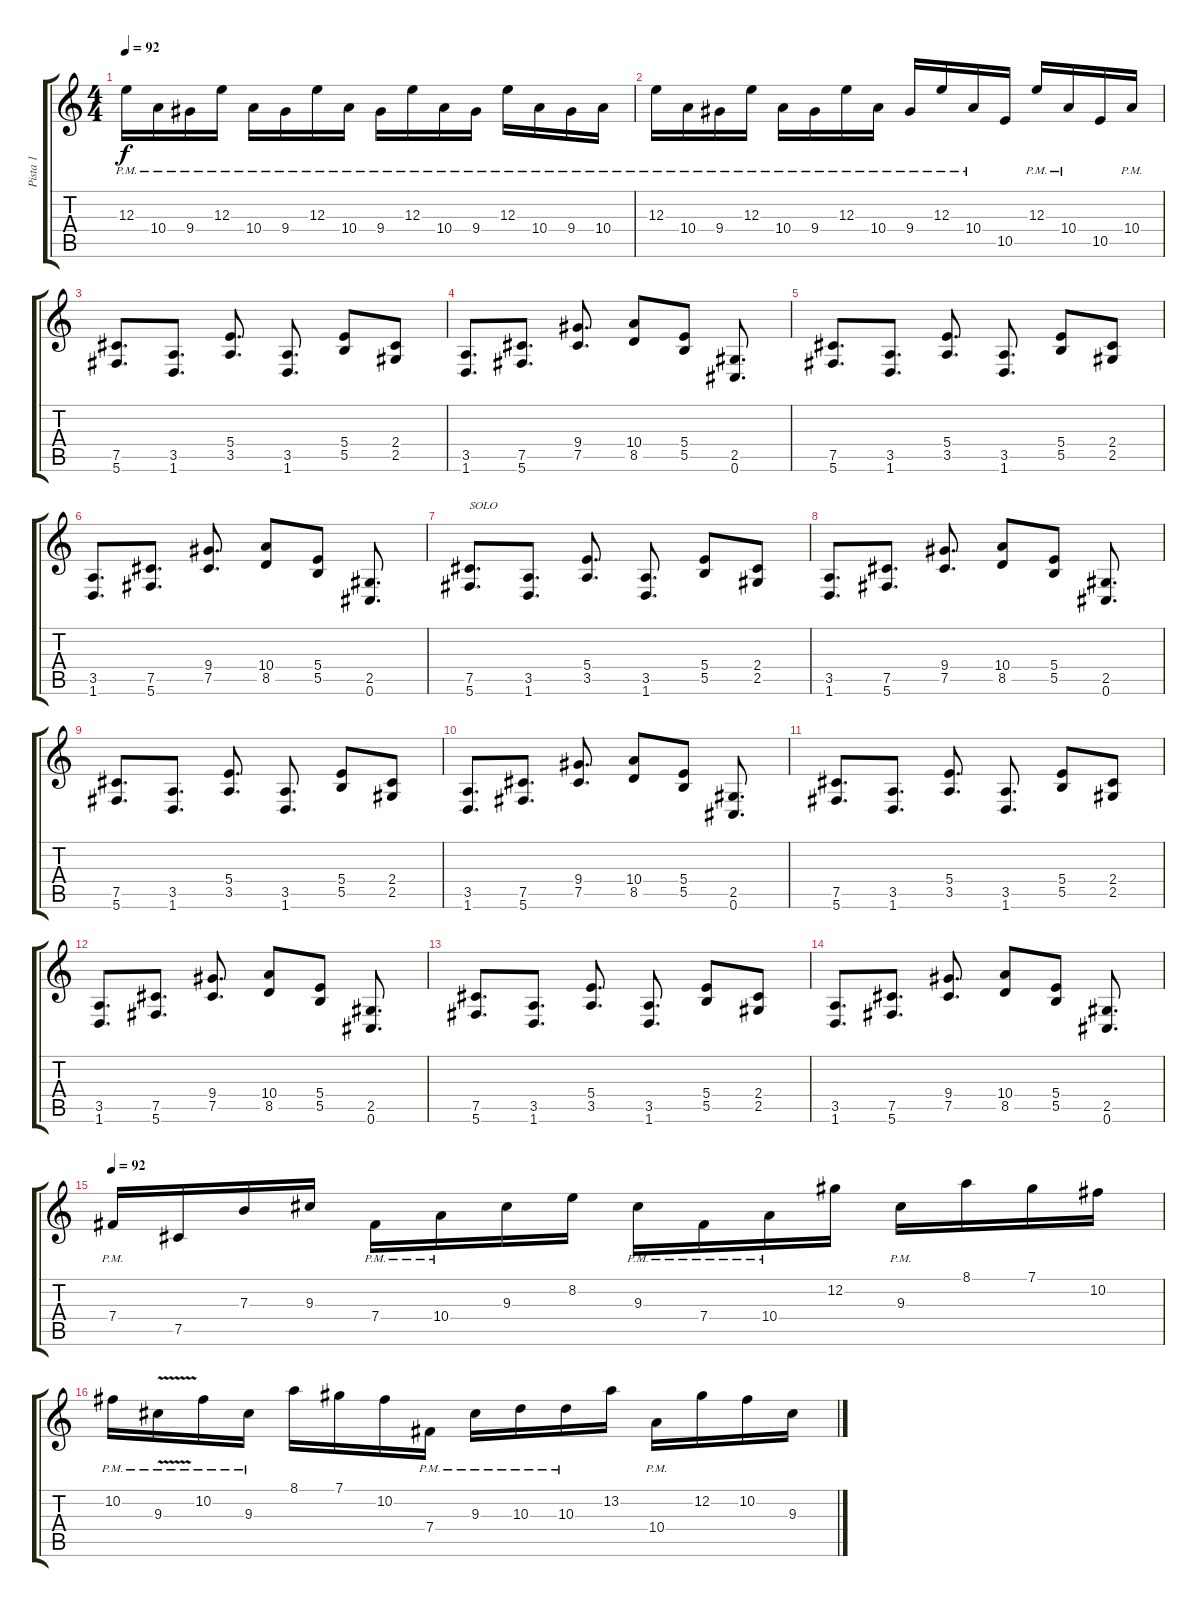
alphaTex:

\track ("Pista 1" "Pista 1") {instrument distortionguitar}
\staff {score tabs}
\tuning (Db4 Ab3 E3 B2 Gb2 Db2) {hide}
\ts (4 4)
\tempo 92
\clef g2
\ks c
12.3{pm}.16{dy f} 10.4{pm}.16 9.4{pm}.16 12.3{pm}.16 10.4{pm}.16 9.4{pm}.16 12.3{pm}.16 10.4{pm}.16 9.4{pm}.16 12.3{pm}.16 10.4{pm}.16 9.4{pm}.16 12.3{pm}.16 10.4{pm}.16 9.4{pm}.16 10.4{pm}.16 |
12.3{pm}.16 10.4{pm}.16 9.4{pm}.16 12.3{pm}.16 10.4{pm}.16 9.4{pm}.16 12.3{pm}.16 10.4{pm}.16 9.4{pm}.16 12.3{pm}.16 10.4{pm}.16 10.5.16 12.3{pm}.16 10.4{pm}.16 10.5.16 10.4{pm}.16 |
(7.5 5.6).8{d} (3.5 1.6).8{d} (5.4 3.5).8{d} (3.5 1.6).8{d} (5.4 5.5).8 (2.4 2.5).8 |
(3.5 1.6).8{d} (7.5 5.6).8{d} (9.4 7.5).8{d} (10.4 8.5).8 (5.4 5.5).8 (2.5 0.6).8{d} |
(7.5 5.6).8{d} (3.5 1.6).8{d} (5.4 3.5).8{d} (3.5 1.6).8{d} (5.4 5.5).8 (2.4 2.5).8 |
(3.5 1.6).8{d} (7.5 5.6).8{d} (9.4 7.5).8{d} (10.4 8.5).8 (5.4 5.5).8 (2.5 0.6).8{d} |
(7.5 5.6).8{d txt "SOLO"} (3.5 1.6).8{d} (5.4 3.5).8{d} (3.5 1.6).8{d} (5.4 5.5).8 (2.4 2.5).8 |
(3.5 1.6).8{d} (7.5 5.6).8{d} (9.4 7.5).8{d} (10.4 8.5).8 (5.4 5.5).8 (2.5 0.6).8{d} |
(7.5 5.6).8{d} (3.5 1.6).8{d} (5.4 3.5).8{d} (3.5 1.6).8{d} (5.4 5.5).8 (2.4 2.5).8 |
(3.5 1.6).8{d} (7.5 5.6).8{d} (9.4 7.5).8{d} (10.4 8.5).8 (5.4 5.5).8 (2.5 0.6).8{d} |
(7.5 5.6).8{d} (3.5 1.6).8{d} (5.4 3.5).8{d} (3.5 1.6).8{d} (5.4 5.5).8 (2.4 2.5).8 |
(3.5 1.6).8{d} (7.5 5.6).8{d} (9.4 7.5).8{d} (10.4 8.5).8 (5.4 5.5).8 (2.5 0.6).8{d} |
(7.5 5.6).8{d} (3.5 1.6).8{d} (5.4 3.5).8{d} (3.5 1.6).8{d} (5.4 5.5).8 (2.4 2.5).8 |
(3.5 1.6).8{d} (7.5 5.6).8{d} (9.4 7.5).8{d} (10.4 8.5).8 (5.4 5.5).8 (2.5 0.6).8{d} |
\tempo 92
7.4{pm}.16 7.5.16 7.3.16 9.3.16 7.4{pm}.16 10.4{pm}.16 9.3.16 8.2.16 9.3{pm}.16 7.4{pm}.16 10.4{pm}.16 12.2.16 9.3{pm}.16 8.1.16 7.1.16 10.2.16 |
10.2{pm}.16 9.3{v pm}.16 10.2{pm}.16 9.3{pm}.16 8.1.16 7.1.16 10.2.16 7.4{pm}.16 9.3{pm}.16 10.3{pm}.16 10.3{pm}.16 13.2.16 10.4{pm}.16 12.2.16 10.2.16 9.3.16
